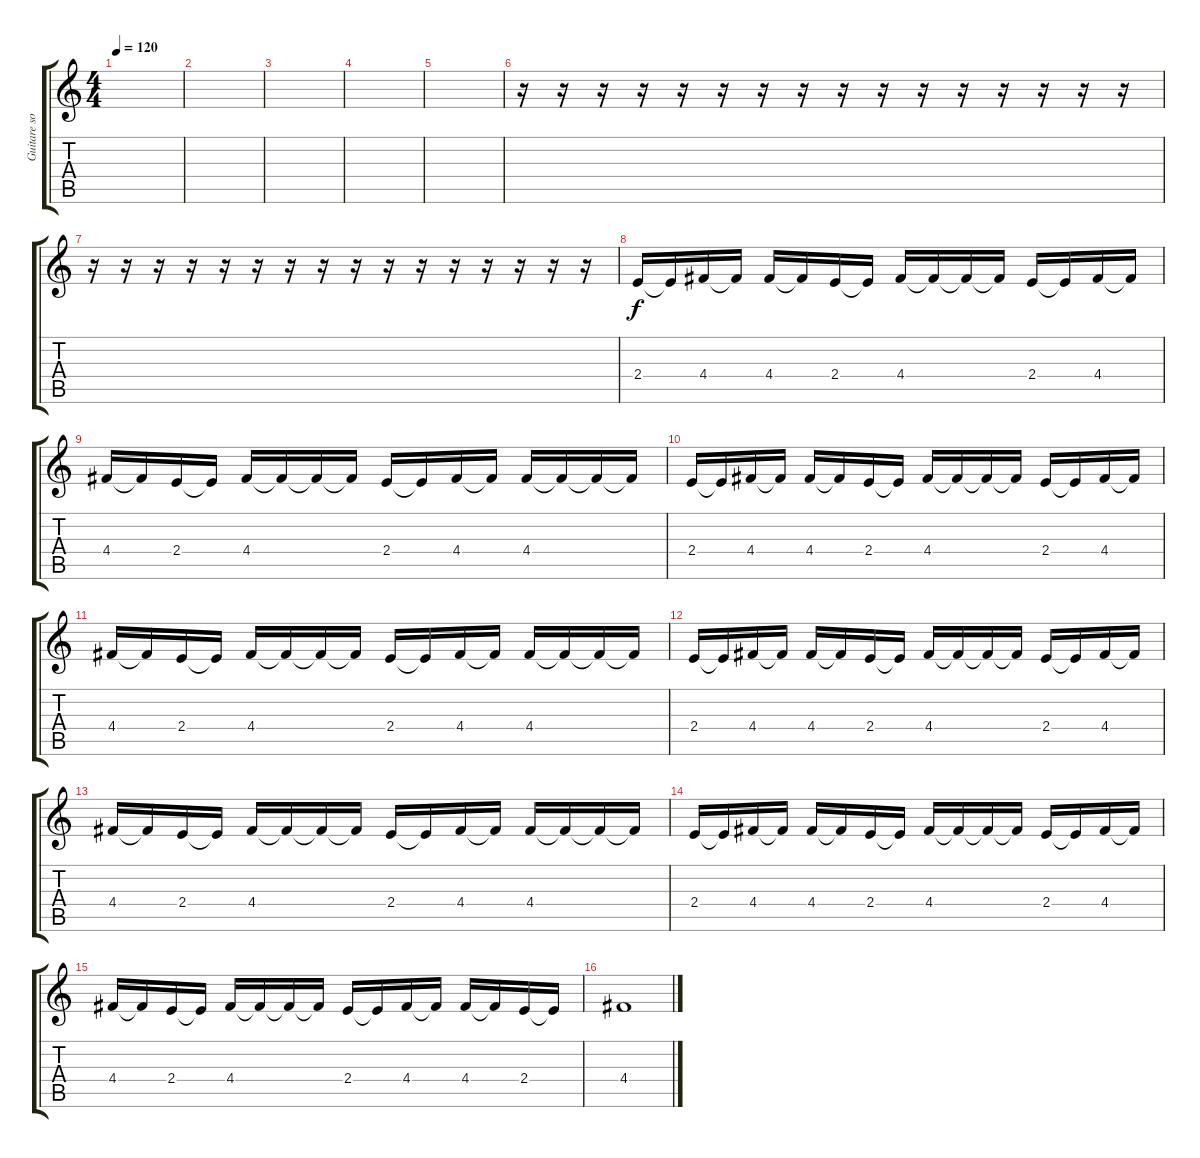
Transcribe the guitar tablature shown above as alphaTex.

\track ("Guitare solo" "Guitare so") {instrument overdrivenguitar}
\staff {score tabs}
\tuning (E4 B3 G3 D3 A2 E2) {hide}
\ts (4 4)
\tempo 120
\clef g2
\ks c
|
|
|
|
|
r.16 r.16 r.16 r.16 r.16 r.16 r.16 r.16 r.16 r.16 r.16 r.16 r.16 r.16 r.16 r.16 |
r.16 r.16 r.16 r.16 r.16 r.16 r.16 r.16 r.16 r.16 r.16 r.16 r.16 r.16 r.16 r.16 |
2.4.16 2.4{t}.16 4.4.16 4.4{t}.16 4.4.16 4.4{t}.16 2.4.16 2.4{t}.16 4.4.16 4.4{t}.16 4.4{t}.16 4.4{t}.16 2.4.16 2.4{t}.16 4.4.16 4.4{t}.16 |
4.4.16 4.4{t}.16 2.4.16 2.4{t}.16 4.4.16 4.4{t}.16 4.4{t}.16 4.4{t}.16 2.4.16 2.4{t}.16 4.4.16 4.4{t}.16 4.4.16 4.4{t}.16 4.4{t}.16 4.4{t}.16 |
2.4.16 2.4{t}.16 4.4.16 4.4{t}.16 4.4.16 4.4{t}.16 2.4.16 2.4{t}.16 4.4.16 4.4{t}.16 4.4{t}.16 4.4{t}.16 2.4.16 2.4{t}.16 4.4.16 4.4{t}.16 |
4.4.16 4.4{t}.16 2.4.16 2.4{t}.16 4.4.16 4.4{t}.16 4.4{t}.16 4.4{t}.16 2.4.16 2.4{t}.16 4.4.16 4.4{t}.16 4.4.16 4.4{t}.16 4.4{t}.16 4.4{t}.16 |
2.4.16 2.4{t}.16 4.4.16 4.4{t}.16 4.4.16 4.4{t}.16 2.4.16 2.4{t}.16 4.4.16 4.4{t}.16 4.4{t}.16 4.4{t}.16 2.4.16 2.4{t}.16 4.4.16 4.4{t}.16 |
4.4.16 4.4{t}.16 2.4.16 2.4{t}.16 4.4.16 4.4{t}.16 4.4{t}.16 4.4{t}.16 2.4.16 2.4{t}.16 4.4.16 4.4{t}.16 4.4.16 4.4{t}.16 4.4{t}.16 4.4{t}.16 |
2.4.16 2.4{t}.16 4.4.16 4.4{t}.16 4.4.16 4.4{t}.16 2.4.16 2.4{t}.16 4.4.16 4.4{t}.16 4.4{t}.16 4.4{t}.16 2.4.16 2.4{t}.16 4.4.16 4.4{t}.16 |
4.4.16 4.4{t}.16 2.4.16 2.4{t}.16 4.4.16 4.4{t}.16 4.4{t}.16 4.4{t}.16 2.4.16 2.4{t}.16 4.4.16 4.4{t}.16 4.4.16 4.4{t}.16 2.4.16 2.4{t}.16 |
4.4.1
